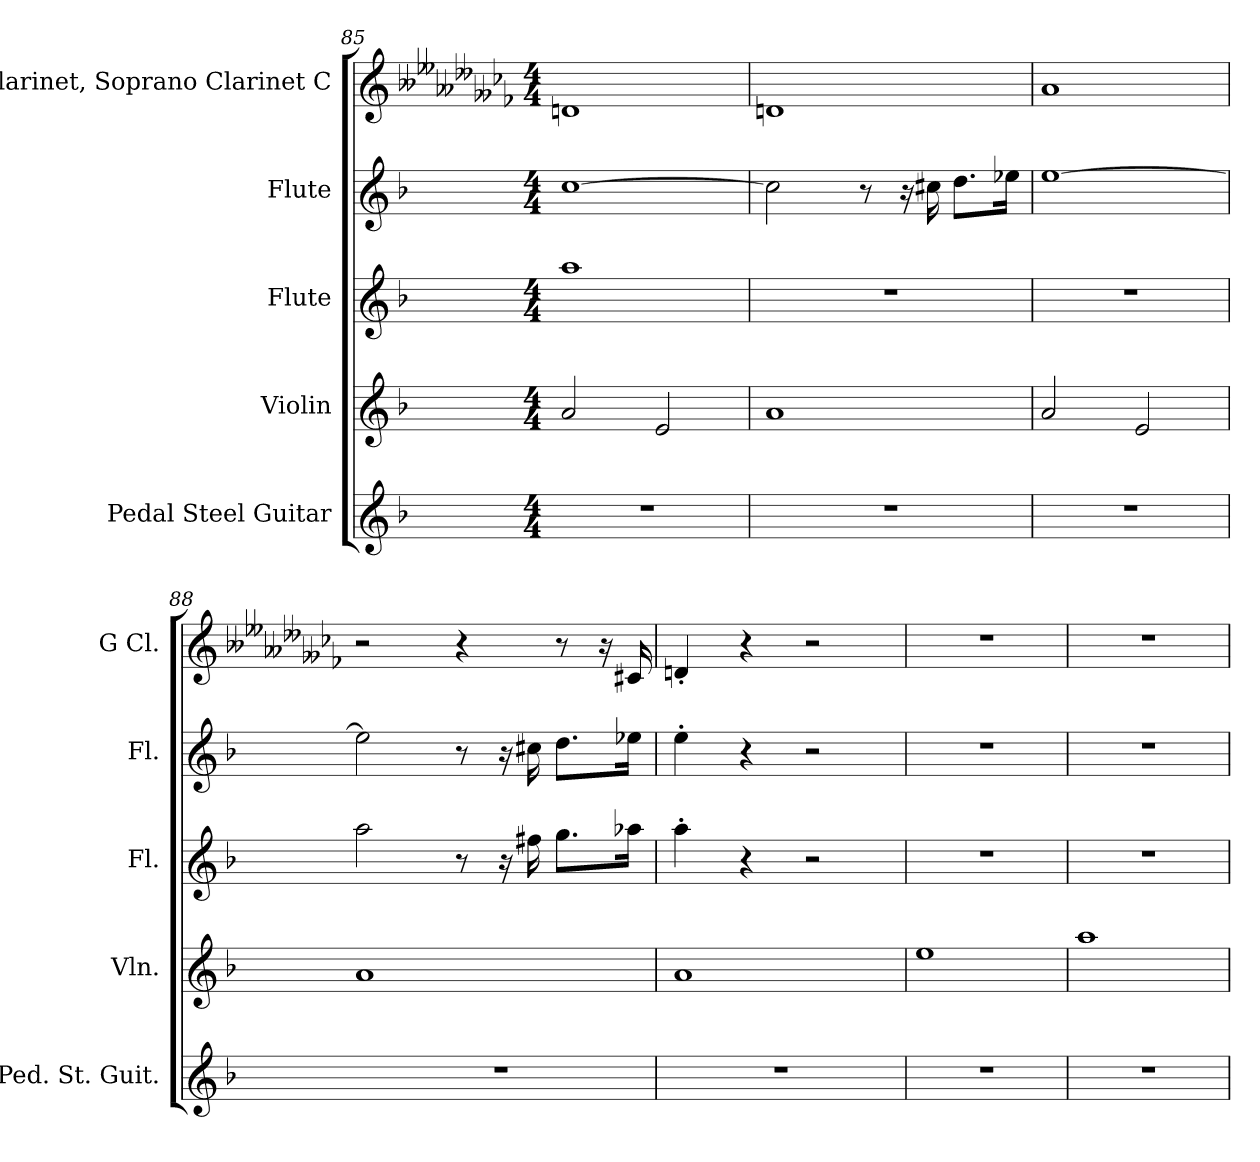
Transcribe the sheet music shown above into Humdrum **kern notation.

**kern	**kern	**kern	**kern	**kern
*part5	*part4	*part3	*part2	*part1
*staff5	*staff4	*staff3	*staff2	*staff1
*I"Pedal Steel Guitar	*I"Violin	*I"Flute	*I"Flute	*I"G Clarinet, Soprano Clarinet C
*I'Ped. St. Guit.	*I'Vln.	*I'Fl.	*I'Fl.	*I'G Cl.
*clefG2	*clefG2	*clefG2	*clefG2	*clefG2
*	*	*	*	*ITrd2c5
*k[b-]	*k[b-]	*k[b-]	*k[b-]	*k[b--e--a--d--g--c-f-]
*M4/4	*M4/4	*M4/4	*M4/4	*M4/4
=85	=85	=85	=85	=85
1r	2a/	1aa	[1cc	1B--
.	2e/	.	.	.
=86	=86	=86	=86	=86
1r	1a	1r	2cc\]	1B--
.	.	.	8r	.
.	.	.	16r	.
.	.	.	16cc#X\	.
.	.	.	8.dd\L	.
.	.	.	16ee-X\Jk	.
=87	=87	=87	=87	=87
1r	2a/	1r	[1ee	1f-
.	2e/	.	.	.
=88	=88	=88	=88	=88
1r	1a	2aa\	2ee\]	2r
.	.	8r	8r	4r
.	.	16r	16r	.
.	.	16ff#X\	16cc#X\	.
.	.	8.gg\L	8.dd\L	8r
.	.	.	.	16r
.	.	16aa-X\Jk	16ee-X\Jk	16A-X/
!!LO:LB:g=z
=89	=89	=89	=89	=89
1r	1a	4aa'\	4ee'\	4B--'/
.	.	4r	4r	4r
.	.	2r	2r	2r
=90	=90	=90	=90	=90
1r	1ee	1r	1r	1r
=91	=91	=91	=91	=91
1r	1aa	1r	1r	1r
=	=	=	=	=
*-	*-	*-	*-	*-
